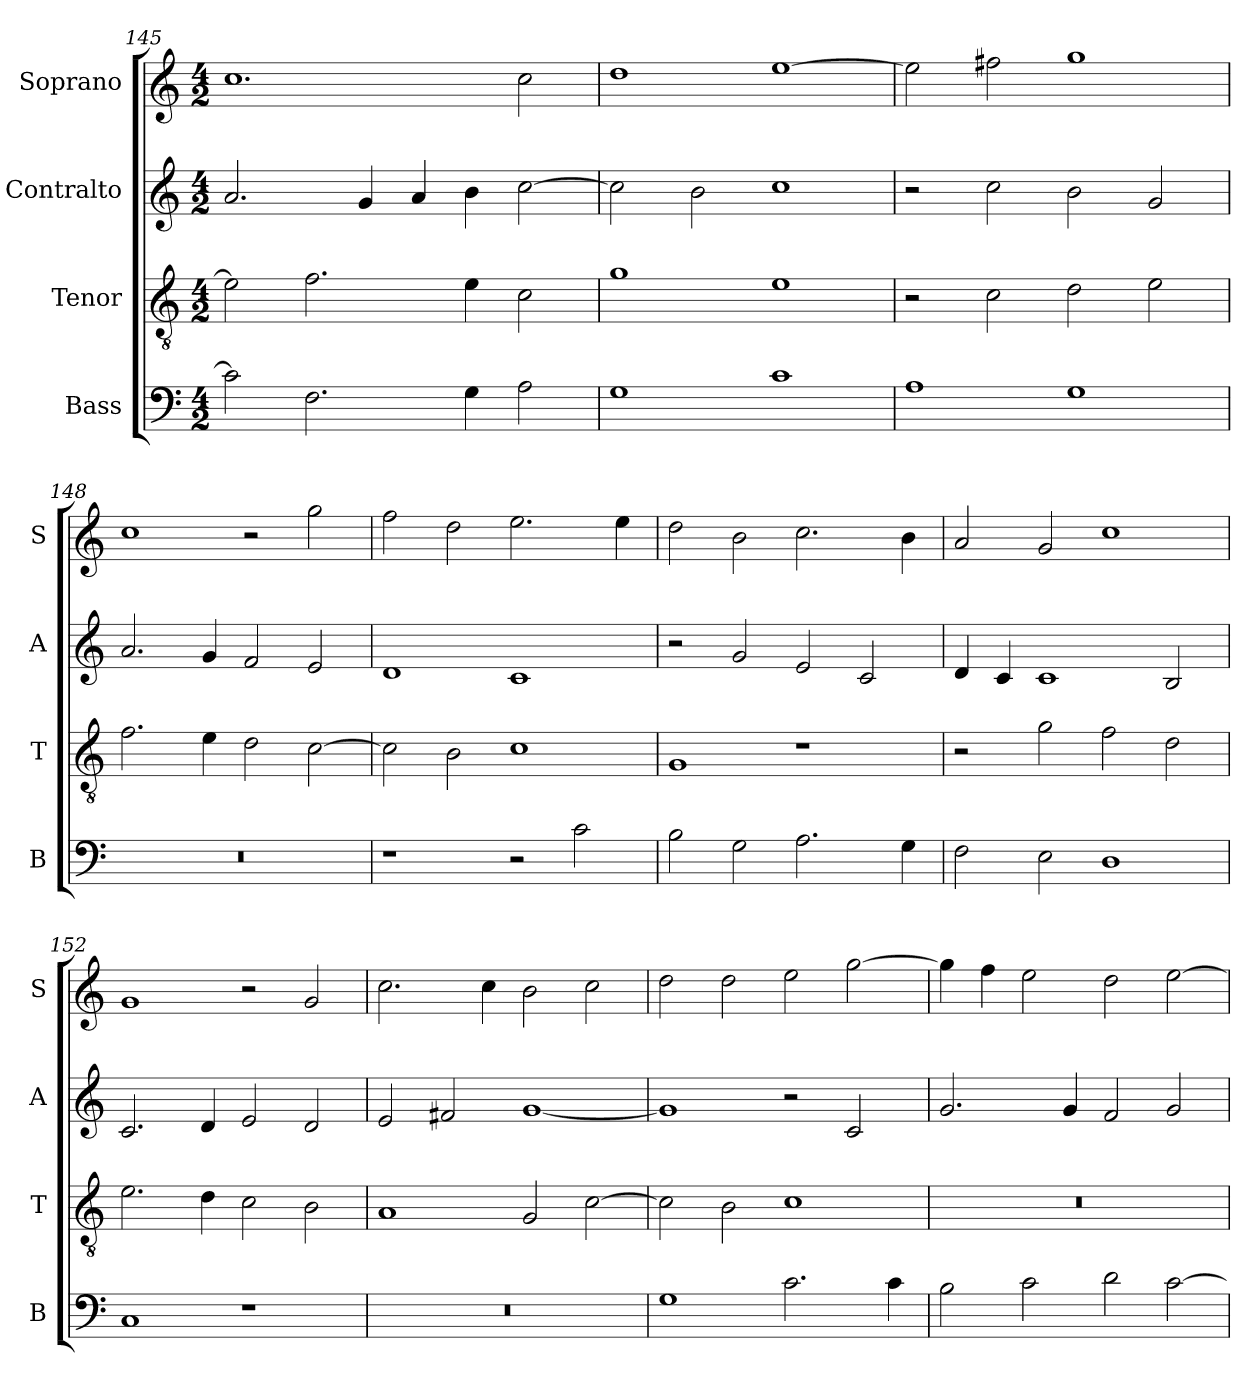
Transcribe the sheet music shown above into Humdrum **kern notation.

**kern	**kern	**kern	**kern
*part4	*part3	*part2	*part1
*staff4	*staff3	*staff2	*staff1
*I"Bass	*I"Tenor	*I"Contralto	*I"Soprano
*I'B	*I'T	*I'A	*I'S
*clefF4	*clefGv2	*clefG2	*clefG2
*k[]	*k[]	*k[]	*k[]
*G:mix	*G:mix	*G:mix	*G:mix
*M4/2	*M4/2	*M4/2	*M4/2
=145	=145	=145	=145
2c]	2e]	2.a	1.cc
2.F	2.f	.	.
.	.	4g	.
.	.	4a	.
4G	4e	4b	.
2A	2c	[2cc	2cc
=146	=146	=146	=146
1G	1g	2cc]	1dd
.	.	2b	.
1c	1e	1cc	[1ee
=147	=147	=147	=147
1A	2r	2r	2ee]
.	2c	2cc	2ff#X
1G	2d	2b	1gg
.	2e	2g	.
=148	=148	=148	=148
0r	2.f	2.a	1cc
.	4e	4g	.
.	2d	2f	2r
.	[2c	2e	2gg
=149	=149	=149	=149
1r	2c]	1d	2ff
.	2B	.	2dd
2r	1c	1c	2.ee
2c	.	.	.
.	.	.	4ee
=150	=150	=150	=150
2B	1G	2r	2dd
2G	.	2g	2b
2.A	1r	2e	2.cc
.	.	2c	.
4G	.	.	4b
=151	=151	=151	=151
2F	2r	4d	2a
.	.	4c	.
2E	2g	1c	2g
1D	2f	.	1cc
.	2d	2B	.
=152	=152	=152	=152
1C	2.e	2.c	1g
.	4d	4d	.
1r	2c	2e	2r
.	2B	2d	2g
=153	=153	=153	=153
0r	1A	2e	2.cc
.	.	2f#X	.
.	.	.	4cc
.	2G	[1g	2b
.	[2c	.	2cc
=154	=154	=154	=154
1G	2c]	1g]	2dd
.	2B	.	2dd
2.c	1c	2r	2ee
.	.	2c	[2gg
4c	.	.	.
=155	=155	=155	=155
2B	0r	2.g	4gg]
.	.	.	4ff
2c	.	.	2ee
.	.	4g	.
2d	.	2f	2dd
[2c	.	2g	[2ee
=	=	=	=
*-	*-	*-	*-
